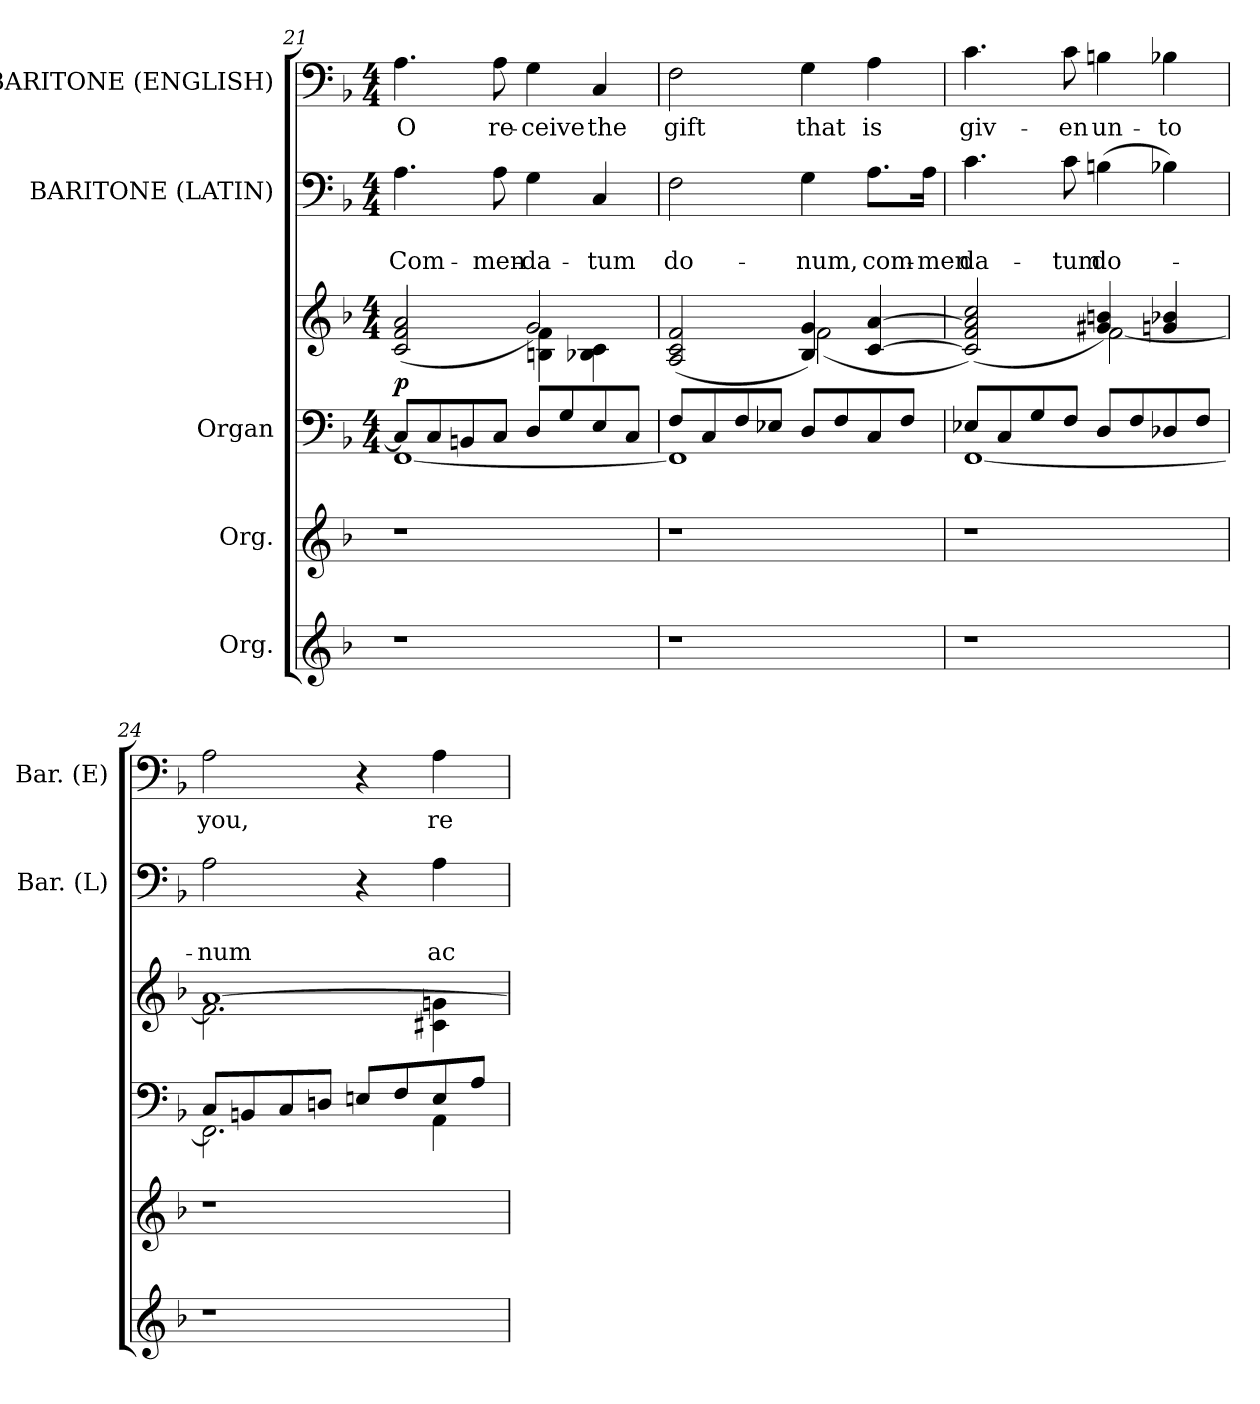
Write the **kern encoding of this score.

**kern	**kern	**kern	**kern	**dynam	**kern	**text	**text	**kern	**text
*part5	*part4	*part3	*part3	*part3	*part2	*part2	*part2	*part1	*part1
*staff6	*staff5	*staff4	*staff3	*staff3/4	*staff2	*staff2	*staff2	*staff1	*staff1
*I"Org.	*I"Org.	*I"Organ	*	*	*I"BARITONE (LATIN)	*	*	*I"BARITONE (ENGLISH)	*
*	*	*	*	*	*I'Bar. (L)	*	*	*I'Bar. (E)	*
*clefG2	*clefG2	*clefF4	*clefG2	*	*clefF4	*	*	*clefF4	*
*k[b-]	*k[b-]	*k[b-]	*k[b-]	*	*k[b-]	*	*	*k[b-]	*
*F:	*F:	*F:	*F:	*	*F:	*	*	*F:	*
*	*	*M4/4	*M4/4	*	*M4/4	*	*	*M4/4	*
=21	=21	=21	=21	=21	=21	=21	=21	=21	=21
*	*	*^	*^	*	*	*	*	*	*
!	!	!	!	!	!	!LO:DY:a=2	!	!	!LO:LY:b	!	!LO:LY:b
1r	1r	8C/L]	[<1FF	(<2c/ 2f/ 2a/	2ryy	p	4.A\	.	Com-	4.A\	O
.	.	8C/	.	.	.	.	.	.	.	.	.
.	.	8BBn/	.	.	.	.	.	.	.	.	.
!	!	!	!	!	!	!	!	!	!LO:LY:b	!	!LO:LY:b
.	.	8C/J	.	.	.	.	8A\	.	-men-	8A\	re-
!	!	!	!	!	!	!	!	!	!LO:LY:b:rj	!	!LO:LY:b
.	.	8D/L	.	2g/)	4Bn\ 4f\	.	4G\	.	-da-	4G\	-ceive
.	.	8G/	.	.	.	.	.	.	.	.	.
!	!	!	!	!	!	!	!	!	!LO:LY:b	!	!LO:LY:b
.	.	8E/	.	.	4B-X\ 4c\	.	4C/	.	-tum	4C/	the
.	.	8C/J	.	.	.	.	.	.	.	.	.
=22	=22	=22	=22	=22	=22	=22	=22	=22	=22	=22	=22
!	!	!	!	!	!	!	!	!	!LO:LY:b	!	!LO:LY:b
1r	1r	8F/L	1FF]	(<2A/ 2c/ 2f/	2ryy	.	2F\	.	do-	2F\	gift
.	.	8C/	.	.	.	.	.	.	.	.	.
.	.	8F/	.	.	.	.	.	.	.	.	.
.	.	8E-X/J	.	.	.	.	.	.	.	.	.
!	!	!	!	!	!	!	!	!	!LO:LY:b	!	!LO:LY:b
.	.	8D/L	.	4B-/ 4g/)	(<2f\	.	4G\	.	-num,	4G\	that
.	.	8F/	.	.	.	.	.	.	.	.	.
!	!	!	!	!	!	!	!	!	!LO:LY:b	!	!LO:LY:b
.	.	8C/	.	[<4c/ [<4a/	.	.	8.A\L	.	com-	4A\	is
.	.	8F/J	.	.	.	.	.	.	.	.	.
!	!	!	!	!	!	!	!	!	!LO:LY:b:rj	!	!
.	.	.	.	.	.	.	16A\Jk	.	-men	.	.
!!LO:LB:g=z
=23	=23	=23	=23	=23	=23	=23	=23	=23	=23	=23	=23
!	!	!	!	!	!	!	!	!	!LO:LY:b	!	!LO:LY:b
1r	1r	8E-X/L	[<1FF	(<2c/] 2f/ 2a/] 2cc/)	2ryy	.	4.c\	.	da-	4.c\	giv-
.	.	8C/	.	.	.	.	.	.	.	.	.
.	.	8G/	.	.	.	.	.	.	.	.	.
!	!	!	!	!	!	!	!	!	!LO:LY:b	!	!LO:LY:b
.	.	8F/J	.	.	.	.	8c\	.	-tum	8c\	-en
!	!	!	!	!	!	!	!	!	!LO:LY:b	!	!LO:LY:b
.	.	8D/L	.	4g#X/ 4bn/)	[<2f\	.	(>4Bn\	.	do-	4Bn\	un-
.	.	8F/	.	.	.	.	.	.	.	.	.
!	!	!	!	!	!	!	!	!	!	!	!LO:LY:b
.	.	8D-X/	.	4gn/ 4b-X/	.	.	4B-X\)	.	.	4B-X\	-to
.	.	8F/J	.	.	.	.	.	.	.	.	.
=24	=24	=24	=24	=24	=24	=24	=24	=24	=24	=24	=24
!	!	!	!	!	!	!	!	!	!LO:LY:b	!	!LO:LY:b
1r	1r	8C/L	2.FF\]	[>1a	2.f\]	.	2A\	.	-num	2A\	you,
.	.	8BBn/	.	.	.	.	.	.	.	.	.
.	.	8C/	.	.	.	.	.	.	.	.	.
.	.	8Dn/J	.	.	.	.	.	.	.	.	.
.	.	8En/L	.	.	.	.	4r	.	.	4r	.
.	.	8F/	.	.	.	.	.	.	.	.	.
!	!	!	!	!	!	!	!	!	!LO:LY:b	!	!LO:LY:b
.	.	8E/	4AA\	.	4c#X\ 4gn\	.	4A\	.	ac-	4A\	re-
.	.	8A/J	.	.	.	.	.	.	.	.	.
*	*	*v	*v	*	*	*	*	*	*	*	*
*	*	*	*v	*v	*	*	*	*	*	*
=	=	=	=	=	=	=	=	=	=
*-	*-	*-	*-	*-	*-	*-	*-	*-	*-
